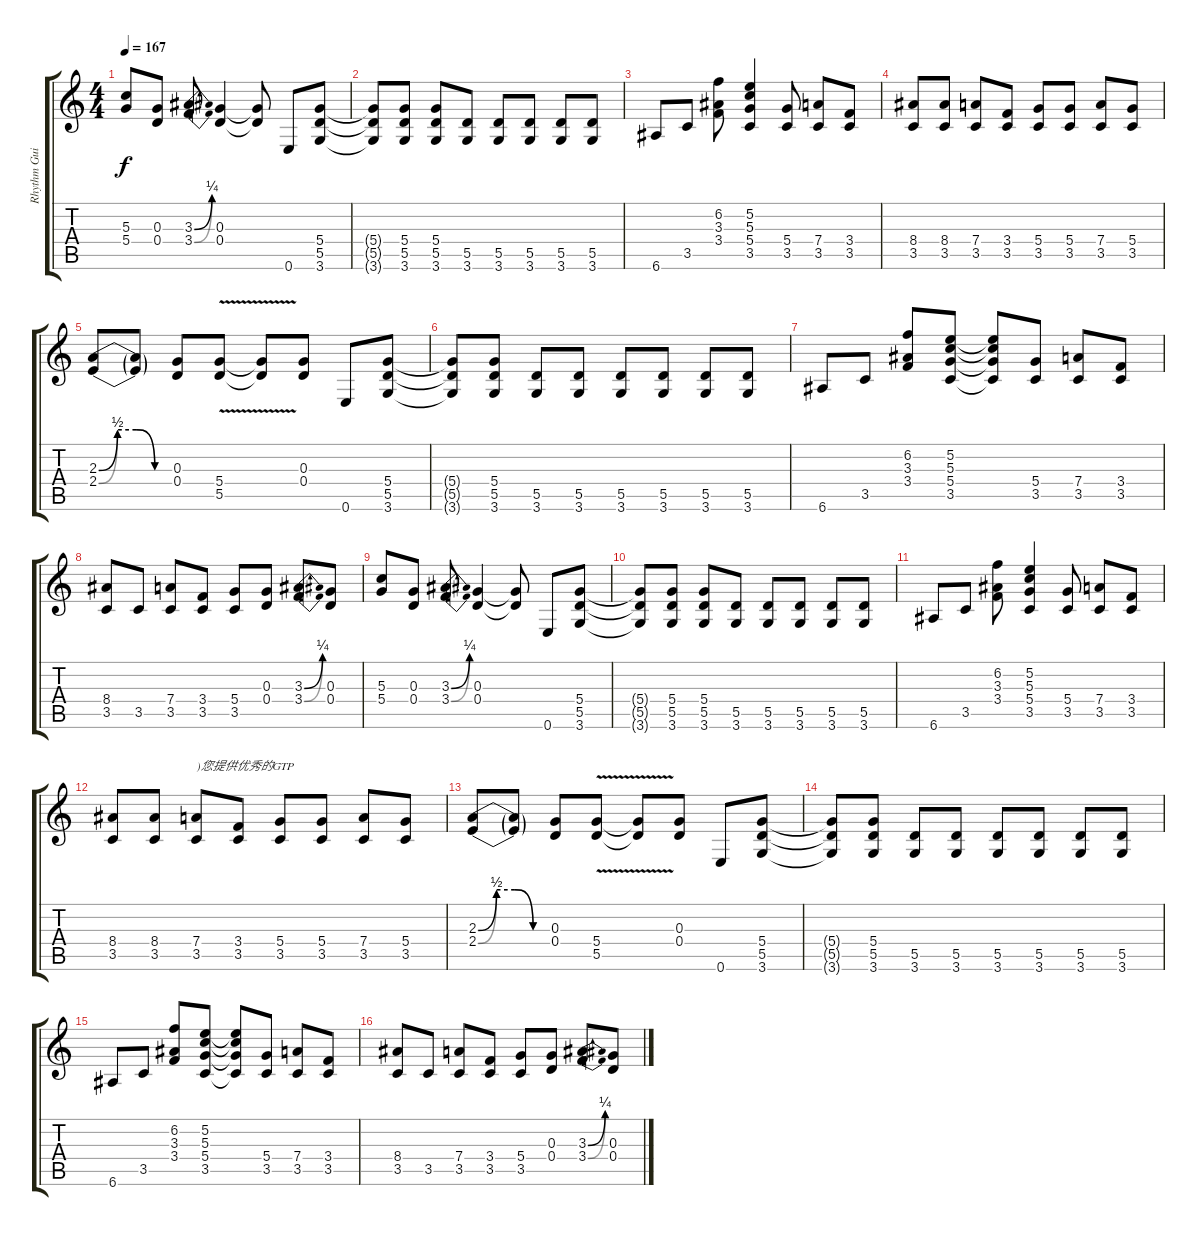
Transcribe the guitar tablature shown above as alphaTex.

\track ("Rhythm Guitar 1" "Rhythm Gui") {instrument overdrivenguitar}
\staff {score tabs}
\tuning (E4 B3 G3 D3 A2 E2) {hide}
\ts (4 4)
\tempo 167
\clef g2
\ks c
(5.3 5.4).8{dy f} (0.3 0.4).8 (3.3{be (bend 0 0 60 1)} 3.4{be (bend 0 0 60 1)}).8 (0.3 0.4).4 (0.3{t} 0.4{t}).8 0.6.8 (5.4 5.5 3.6).8 |
(5.4{t} 5.5{t} 3.6{t}).8 (5.4 5.5 3.6).8 (5.4 5.5 3.6).8 (5.5 3.6).8 (5.5 3.6).8 (5.5 3.6).8 (5.5 3.6).8 (5.5 3.6).8 |
6.6.8 3.5.8 (6.2 3.3 3.4).8 (5.2 5.3 5.4 3.5).4 (5.4 3.5).8 (7.4 3.5).8 (3.4 3.5).8 |
(8.4 3.5).8 (8.4 3.5).8 (7.4 3.5).8 (3.4 3.5).8 (5.4 3.5).8 (5.4 3.5).8 (7.4 3.5).8 (5.4 3.5).8 |
(2.3{be (custom 0 0 15 2 30 2 45 0 60 0)} 2.4{be (custom 0 0 15 2 30 2 45 0 60 0)}).8 (2.3{t} 2.4{t}).8 (0.3 0.4).8 (5.4{v} 5.5{v}).8 (5.4{t} 5.5{t}).8 (0.3 0.4).8 0.6.8 (5.4 5.5 3.6).8 |
(5.4{t} 5.5{t} 3.6{t}).8 (5.4 5.5 3.6).8 (5.5 3.6).8 (5.5 3.6).8 (5.5 3.6).8 (5.5 3.6).8 (5.5 3.6).8 (5.5 3.6).8 |
6.6.8 3.5.8 (6.2 3.3 3.4).8 (5.2 5.3 5.4 3.5).8 (5.2{t} 5.3{t} 5.4{t} 3.5{t}).8 (5.4 3.5).8 (7.4 3.5).8 (3.4 3.5).8 |
(8.4 3.5).8 3.5.8 (7.4 3.5).8 (3.4 3.5).8 (5.4 3.5).8 (0.3 0.4).8 (3.3{be (bend 0 0 60 1)} 3.4{be (bend 0 0 60 1)}).8 (0.3 0.4).8 |
(5.3 5.4).8 (0.3 0.4).8 (3.3{be (bend 0 0 60 1)} 3.4{be (bend 0 0 60 1)}).8 (0.3 0.4).4 (0.3{t} 0.4{t}).8 0.6.8 (5.4 5.5 3.6).8 |
(5.4{t} 5.5{t} 3.6{t}).8 (5.4 5.5 3.6).8 (5.4 5.5 3.6).8 (5.5 3.6).8 (5.5 3.6).8 (5.5 3.6).8 (5.5 3.6).8 (5.5 3.6).8 |
6.6.8 3.5.8 (6.2 3.3 3.4).8 (5.2 5.3 5.4 3.5).4 (5.4 3.5).8 (7.4 3.5).8 (3.4 3.5).8 |
(8.4 3.5).8 (8.4 3.5).8 (7.4 3.5).8{txt ")您提供优秀的GTP"} (3.4 3.5).8 (5.4 3.5).8 (5.4 3.5).8 (7.4 3.5).8 (5.4 3.5).8 |
(2.3{be (custom 0 0 15 2 30 2 45 0 60 0)} 2.4{be (custom 0 0 15 2 30 2 45 0 60 0)}).8 (2.3{t} 2.4{t}).8 (0.3 0.4).8 (5.4{v} 5.5{v}).8 (5.4{t} 5.5{t}).8 (0.3 0.4).8 0.6.8 (5.4 5.5 3.6).8 |
(5.4{t} 5.5{t} 3.6{t}).8 (5.4 5.5 3.6).8 (5.5 3.6).8 (5.5 3.6).8 (5.5 3.6).8 (5.5 3.6).8 (5.5 3.6).8 (5.5 3.6).8 |
6.6.8 3.5.8 (6.2 3.3 3.4).8 (5.2 5.3 5.4 3.5).8 (5.2{t} 5.3{t} 5.4{t} 3.5{t}).8 (5.4 3.5).8 (7.4 3.5).8 (3.4 3.5).8 |
(8.4 3.5).8 3.5.8 (7.4 3.5).8 (3.4 3.5).8 (5.4 3.5).8 (0.3 0.4).8 (3.3{be (bend 0 0 60 1)} 3.4{be (bend 0 0 60 1)}).8 (0.3 0.4).8
